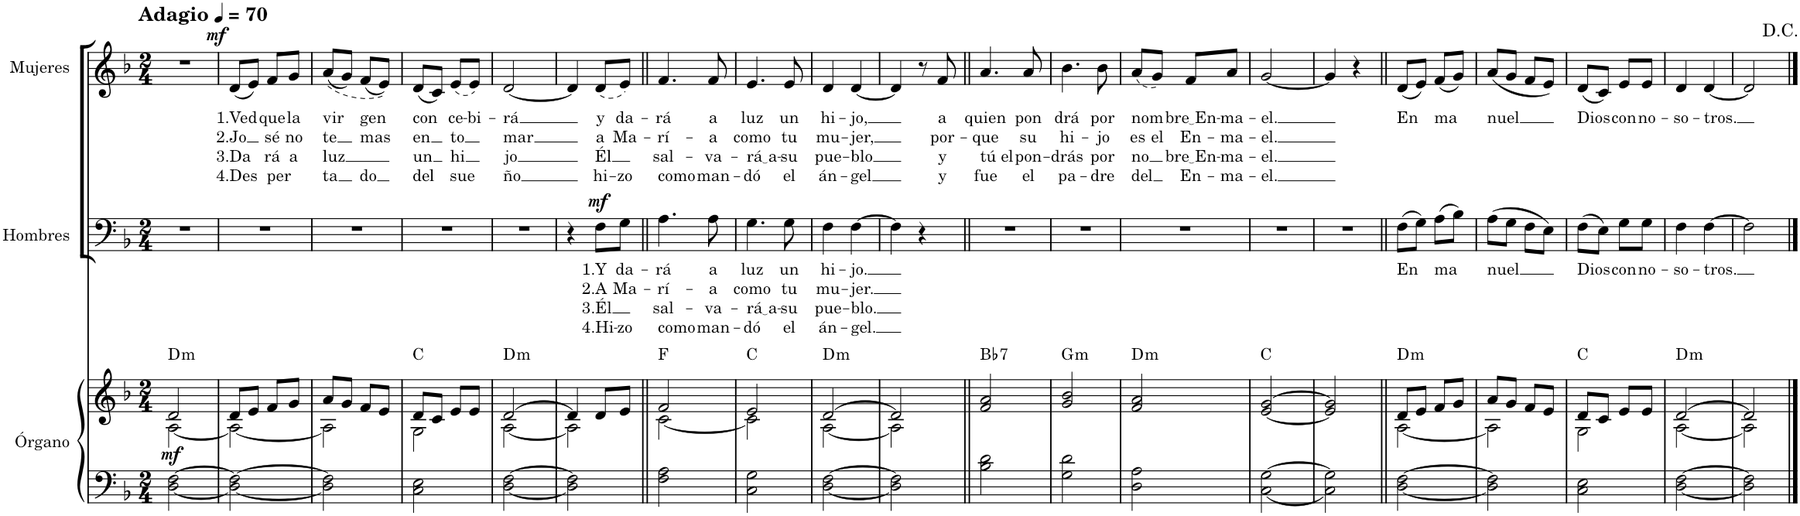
**kern	**kern	**dynam	**harte	**kern	**text	**text	**text	**text	**dynam	**kern	**text	**text	**text	**text	**dynam
*part3	*part3	*part3	*part3	*part2	*part2	*part2	*part2	*part2	*part2	*part1	*part1	*part1	*part1	*part1	*part1
*staff4	*staff3	*staff3/4	*	*staff2	*staff2	*staff2	*staff2	*staff2	*staff2	*staff1	*staff1	*staff1	*staff1	*staff1	*staff1
*I"Órgano	*	*	*	*I"Hombres	*	*	*	*	*	*I"Mujeres	*	*	*	*	*
*	*	*	*	*I'H.	*	*	*	*	*	*	*	*	*	*	*
*clefF4	*clefG2	*	*	*clefF4	*	*	*	*	*	*clefG2	*	*	*	*	*
*k[b-]	*k[b-]	*	*	*k[b-]	*	*	*	*	*	*k[b-]	*	*	*	*	*
*M2/4	*M2/4	*	*	*M2/4	*	*	*	*	*	*M2/4	*	*	*	*	*
*MM70	*MM70	*	*	*MM70	*	*	*	*	*	*MM70	*	*	*	*	*
=1	=1	=1	=1	=1	=1	=1	=1	=1	=1	=1	=1	=1	=1	=1	=1
*	*^	*	*	*	*	*	*	*	*	*	*	*	*	*	*
!	!	!	!	!	!	!	!	!	!	!	!LO:TX:a:B:t=Adagio	!	!	!	!	!
!	!	!	!LO:DY:b	!LO:H:kt=m	!	!	!	!	!	!	!	!	!	!	!	!
[2D\ [2F\	2d/	[2A\	mf	D:min	2r	.	.	.	.	.	2r	.	.	.	.	.
=2	=2	=2	=2	=2	=2	=2	=2	=2	=2	=2	=2	=2	=2	=2	=2	=2
!	!	!	!	!	!	!	!	!	!	!	!	!LO:LY:b	!LO:LY:b	!LO:LY:b	!LO:LY:b	!LO:DY:a
2D\_ 2F\_	8d/L	2A\_	.	.	2r	.	.	.	.	.	(8d/L	1.Ved	2.Jo	3.Da	4.Des	mf
.	8e/J	.	.	.	.	.	.	.	.	.	8e/J)	.	.	.	.	.
!	!	!	!	!	!	!	!	!	!	!	!	!LO:LY:b	!LO:LY:b	!LO:LY:b	!LO:LY:b	!
.	8f/L	.	.	.	.	.	.	.	.	.	8f/L	que	sé	rá	per	.
!	!	!	!	!	!	!	!	!	!	!	!	!LO:LY:b	!LO:LY:b	!LO:LY:b	!	!
.	8g/J	.	.	.	.	.	.	.	.	.	8g/J	la	no	a	.	.
=3	=3	=3	=3	=3	=3	=3	=3	=3	=3	=3	=3	=3	=3	=3	=3	=3
!	!	!	!	!	!	!	!	!	!	!	!	!LO:LY:b	!LO:LY:b	!LO:LY:b	!LO:LY:b	!
2D\] 2F\]	8a/L	2A\]	.	.	2r	.	.	.	.	.	((8a/L	vir	te	luz	ta	.
.	8g/J	.	.	.	.	.	.	.	.	.	8g/J)	.	.	.	.	.
!	!	!	!	!	!	!	!	!	!	!	!	!LO:LY:b	!LO:LY:b	!	!LO:LY:b	!
.	8f/L	.	.	.	.	.	.	.	.	.	(8f/L	gen	mas	.	do	.
.	8e/J	.	.	.	.	.	.	.	.	.	8e/J))	.	.	.	.	.
=4	=4	=4	=4	=4	=4	=4	=4	=4	=4	=4	=4	=4	=4	=4	=4	=4
!	!	!	!	!	!	!	!	!	!	!	!	!LO:LY:b	!LO:LY:b	!LO:LY:b	!LO:LY:b	!
2C\ 2E\	8d/L	2G\	.	C:maj	2r	.	.	.	.	.	(8d/L	con	en	un	del	.
.	8c/J	.	.	.	.	.	.	.	.	.	8c/J)	.	.	.	.	.
!	!	!	!	!	!	!	!	!	!	!	!	!LO:LY:b	!LO:LY:b	!LO:LY:b	!LO:LY:b	!
.	8e/L	.	.	.	.	.	.	.	.	.	(8e/L	ce-	to	hi	sue	.
!	!	!	!	!	!	!	!	!	!	!	!	!LO:LY:b	!	!	!	!
.	8e/J	.	.	.	.	.	.	.	.	.	8e/J)	-bi-	.	.	.	.
=5	=5	=5	=5	=5	=5	=5	=5	=5	=5	=5	=5	=5	=5	=5	=5	=5
!	!	!	!	!LO:H:kt=m	!	!	!	!	!	!	!	!LO:LY:b	!LO:LY:b	!LO:LY:b	!LO:LY:b	!
[2D\ [2F\	[2d/	[2A\	.	D:min	2r	.	.	.	.	.	[2d/	-rá	mar	jo	ño	.
=6	=6	=6	=6	=6	=6	=6	=6	=6	=6	=6	=6	=6	=6	=6	=6	=6
2D\] 2F\]	4d/]	2A\]	.	.	4r	.	.	.	.	.	4d/]	.	.	.	.	.
!	!	!	!	!	!	!LO:LY:b	!LO:LY:b	!LO:LY:b	!LO:LY:b	!LO:DY:a	!	!LO:LY:b	!LO:LY:b	!LO:LY:b	!LO:LY:b	!
.	8d/L	.	.	.	8F\L	1.Y	2.A	3.Él	4.Hi-	mf	(8d/L	y	a	Él	hi-	.
!	!	!	!	!	!	!LO:LY:b	!LO:LY:b	!	!LO:LY:b	!	!	!LO:LY:b	!LO:LY:b	!	!LO:LY:b	!
.	8e/J	.	.	.	8G\J	da-	Ma-	.	-zo	.	8e/J)	da-	Ma-	.	-zo	.
=7||	=7||	=7||	=7||	=7||	=7||	=7||	=7||	=7||	=7||	=7||	=7||	=7||	=7||	=7||	=7||	=7||
!	!	!	!	!	!	!LO:LY:b	!LO:LY:b	!LO:LY:b	!LO:LY:b	!	!	!LO:LY:b	!LO:LY:b	!LO:LY:b	!LO:LY:b	!
2F\ 2A\	2f/	[2c\	.	F:maj	4.A\	-rá	-rí-	sal-	como	.	4.f/	-rá	-rí-	sal-	como	.
!	!	!	!	!	!	!LO:LY:b	!LO:LY:b	!LO:LY:b	!LO:LY:b	!	!	!LO:LY:b	!LO:LY:b	!LO:LY:b	!LO:LY:b	!
.	.	.	.	.	8A\	a	-a	-va-	man-	.	8f/	a	-a	-va-	man-	.
=8	=8	=8	=8	=8	=8	=8	=8	=8	=8	=8	=8	=8	=8	=8	=8	=8
!	!	!	!	!	!	!LO:LY:b	!LO:LY:b	!LO:LY:b	!LO:LY:b	!	!	!LO:LY:b	!LO:LY:b	!LO:LY:b	!LO:LY:b	!
2C\ 2G\	2e/	2c\]	.	C:maj	4.G\	luz	como	rá a	-dó	.	4.e/	luz	como	rá a	-dó	.
!	!	!	!	!	!	!LO:LY:b	!LO:LY:b	!LO:LY:b	!LO:LY:b	!	!	!LO:LY:b	!LO:LY:b	!LO:LY:b	!LO:LY:b	!
.	.	.	.	.	8G\	un	tu	-su	el	.	8e/	un	tu	-su	el	.
=9	=9	=9	=9	=9	=9	=9	=9	=9	=9	=9	=9	=9	=9	=9	=9	=9
!	!	!	!	!LO:H:kt=m	!	!LO:LY:b	!LO:LY:b	!LO:LY:b	!LO:LY:b	!	!	!LO:LY:b	!LO:LY:b	!LO:LY:b	!LO:LY:b	!
[2D\ [2F\	[2d/	[2A\	.	D:min	4F\	hi-	mu-	pue-	án-	.	4d/	hi-	mu-	pue-	án-	.
!	!	!	!	!	!	!LO:LY:b	!LO:LY:b	!LO:LY:b	!LO:LY:b	!	!	!LO:LY:b	!LO:LY:b	!LO:LY:b	!LO:LY:b	!
.	.	.	.	.	[4F\	-jo.	-jer.	-blo.	-gel.	.	[4d/	-jo,	-jer,	-blo	-gel	.
=10	=10	=10	=10	=10	=10	=10	=10	=10	=10	=10	=10	=10	=10	=10	=10	=10
2D\] 2F\]	2d/]	2A\]	.	.	4F\]	.	.	.	.	.	4d/]	.	.	.	.	.
.	.	.	.	.	4r	.	.	.	.	.	8r	.	.	.	.	.
!	!	!	!	!	!	!	!	!	!	!	!	!LO:LY:b	!LO:LY:b	!LO:LY:b	!LO:LY:b	!
.	.	.	.	.	.	.	.	.	.	.	8f/	a	por-	y	y	.
*	*v	*v	*	*	*	*	*	*	*	*	*	*	*	*	*	*
=11||	=11||	=11||	=11||	=11||	=11||	=11||	=11||	=11||	=11||	=11||	=11||	=11||	=11||	=11||	=11||
!	!	!	!LO:H:kt=7	!	!	!	!	!	!	!	!LO:LY:b	!LO:LY:b	!LO:LY:b	!LO:LY:b	!
2B-\ 2d\	2f/ 2a/	.	Bb:7	2r	.	.	.	.	.	4.a/	quien	-que	tú el	fue	.
!	!	!	!	!	!	!	!	!	!	!	!LO:LY:b	!LO:LY:b	!LO:LY:b	!LO:LY:b	!
.	.	.	.	.	.	.	.	.	.	8a/	pon	su	pon-	el	.
=12	=12	=12	=12	=12	=12	=12	=12	=12	=12	=12	=12	=12	=12	=12	=12
!	!	!	!LO:H:kt=m	!	!	!	!	!	!	!	!LO:LY:b	!LO:LY:b	!LO:LY:b	!LO:LY:b	!
2G\ 2d\	2g/ 2b-/	.	G:min	2r	.	.	.	.	.	4.b-\	drá	hi-	-drás	pa-	.
!	!	!	!	!	!	!	!	!	!	!	!LO:LY:b	!LO:LY:b	!LO:LY:b	!LO:LY:b	!
.	.	.	.	.	.	.	.	.	.	8b-\	por	-jo	por	-dre	.
=13	=13	=13	=13	=13	=13	=13	=13	=13	=13	=13	=13	=13	=13	=13	=13
!	!	!	!LO:H:kt=m	!	!	!	!	!	!	!	!LO:LY:b	!LO:LY:b	!LO:LY:b	!LO:LY:b	!
2D\ 2A\	2f/ 2a/	.	D:min	2r	.	.	.	.	.	(8a/L	nom	es	no	del	.
!	!	!	!	!	!	!	!	!	!	!	!	!LO:LY:b	!	!	!
.	.	.	.	.	.	.	.	.	.	8g/J)	.	el	.	.	.
!	!	!	!	!	!	!	!	!	!	!	!LO:LY:b	!LO:LY:b	!LO:LY:b	!LO:LY:b	!
.	.	.	.	.	.	.	.	.	.	8f/L	bre En	En-	bre En	En-	.
!	!	!	!	!	!	!	!	!	!	!	!LO:LY:b	!LO:LY:b	!LO:LY:b	!LO:LY:b	!
.	.	.	.	.	.	.	.	.	.	8a/J	-ma-	-ma-	-ma-	-ma-	.
=14	=14	=14	=14	=14	=14	=14	=14	=14	=14	=14	=14	=14	=14	=14	=14
!	!	!	!	!	!	!	!	!	!	!	!LO:LY:b	!LO:LY:b	!LO:LY:b	!LO:LY:b	!
[2C\ [2G\	[2e/ [2g/	.	C:maj	2r	.	.	.	.	.	[2g/	-el.	-el.	-el.	-el.	.
=15	=15	=15	=15	=15	=15	=15	=15	=15	=15	=15	=15	=15	=15	=15	=15
2C\] 2G\]	2e/] 2g/]	.	.	2r	.	.	.	.	.	4g/]	.	.	.	.	.
.	.	.	.	.	.	.	.	.	.	4r	.	.	.	.	.
=16||	=16||	=16||	=16||	=16||	=16||	=16||	=16||	=16||	=16||	=16||	=16||	=16||	=16||	=16||	=16||
*	*^	*	*	*	*	*	*	*	*	*	*	*	*	*	*
!	!	!	!	!LO:H:kt=m	!	!LO:LY:b	!	!	!	!	!	!LO:LY:b	!	!	!	!
[2D\ [2F\	8d/L	[2A\	.	D:min	(8F\L	En	.	.	.	.	(8d/L	En	.	.	.	.
.	8e/J	.	.	.	8G\J)	.	.	.	.	.	8e/J)	.	.	.	.	.
!	!	!	!	!	!	!LO:LY:b	!	!	!	!	!	!LO:LY:b	!	!	!	!
.	8f/L	.	.	.	(8A\L	ma	.	.	.	.	(8f/L	ma	.	.	.	.
.	8g/J	.	.	.	8B-\J)	.	.	.	.	.	8g/J)	.	.	.	.	.
=17	=17	=17	=17	=17	=17	=17	=17	=17	=17	=17	=17	=17	=17	=17	=17	=17
!	!	!	!	!	!	!LO:LY:b	!	!	!	!	!	!LO:LY:b	!	!	!	!
2D\] 2F\]	8a/L	2A\]	.	.	(8A\L	nuel	.	.	.	.	(8a/L	nuel	.	.	.	.
.	8g/J	.	.	.	8G\J	.	.	.	.	.	8g/J	.	.	.	.	.
.	8f/L	.	.	.	8F\L	.	.	.	.	.	8f/L	.	.	.	.	.
.	8e/J	.	.	.	8E\J)	.	.	.	.	.	8e/J)	.	.	.	.	.
=18	=18	=18	=18	=18	=18	=18	=18	=18	=18	=18	=18	=18	=18	=18	=18	=18
!	!	!	!	!	!	!LO:LY:b	!	!	!	!	!	!LO:LY:b	!	!	!	!
2C\ 2E\	8d/L	2G\	.	C:maj	(8F\L	Dios	.	.	.	.	(8d/L	Dios	.	.	.	.
.	8c/J	.	.	.	8E\J)	.	.	.	.	.	8c/J)	.	.	.	.	.
!	!	!	!	!	!	!LO:LY:b	!	!	!	!	!	!LO:LY:b	!	!	!	!
.	8e/L	.	.	.	8G\L	con	.	.	.	.	8e/L	con	.	.	.	.
!	!	!	!	!	!	!LO:LY:b	!	!	!	!	!	!LO:LY:b	!	!	!	!
.	8e/J	.	.	.	8G\J	no-	.	.	.	.	8e/J	no-	.	.	.	.
=19	=19	=19	=19	=19	=19	=19	=19	=19	=19	=19	=19	=19	=19	=19	=19	=19
!	!	!	!	!LO:H:kt=m	!	!LO:LY:b	!	!	!	!	!	!LO:LY:b	!	!	!	!
[2D\ [2F\	[2d/	[2A\	.	D:min	4F\	-so-	.	.	.	.	4d/	-so-	.	.	.	.
!	!	!	!	!	!	!LO:LY:b	!	!	!	!	!	!LO:LY:b	!	!	!	!
.	.	.	.	.	[4F\	-tros.	.	.	.	.	[4d/	-tros.	.	.	.	.
=20	=20	=20	=20	=20	=20	=20	=20	=20	=20	=20	=20	=20	=20	=20	=20	=20
2D\] 2F\]	2d/]	2A\]	.	.	2F\]	.	.	.	.	.	2d/]	.	.	.	.	.
*	*v	*v	*	*	*	*	*	*	*	*	*	*	*	*	*	*
==	==	==	==	==	==	==	==	==	==	==	==	==	==	==	==
*-	*-	*-	*-	*-	*-	*-	*-	*-	*-	*-	*-	*-	*-	*-	*-
